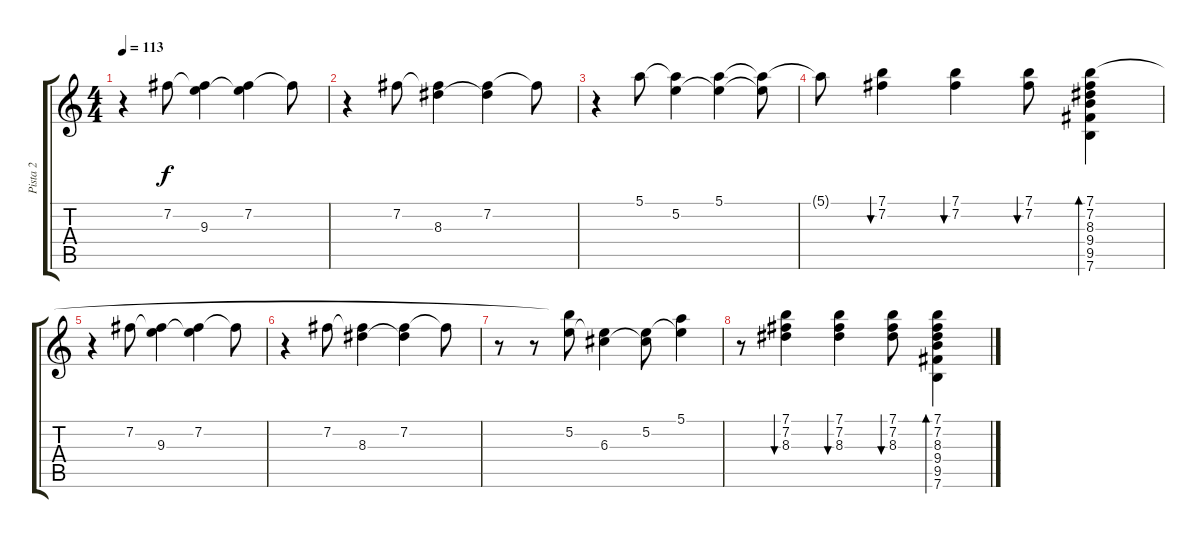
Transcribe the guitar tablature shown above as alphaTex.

\track ("Pista 2" "Pista 2") {instrument acousticguitarsteel}
\staff {score tabs}
\tuning (E4 B3 G3 D3 A2 E2) {hide}
\ts (4 4)
\tempo 113
\clef g2
\ks c
r.4{dy f instrument acousticguitarsteel} 7.2.8 (7.2{t} 9.3).4 (7.2 9.3{t}).4 7.2{t}.8 |
r.4 7.2.8 (7.2{t} 8.3).4 (7.2 8.3{t}).4 7.2{t}.8 |
r.4 5.1.8 (5.1{t} 5.2).4 (5.1 5.2{t}).4 (5.1{t} 5.2{t}).8 |
5.1{t}.8 (7.1 7.2).4{bu 30} (7.1 7.2).4{bu 30} (7.1 7.2).8{bu 30} (7.1 7.2 8.3 9.4 9.5 7.6).4{bd 30} |
r.4 7.2.8 (7.2{t} 9.3).4 (7.2 9.3{t}).4 7.2{t}.8 |
r.4 7.2.8 (7.2{t} 8.3).4 (7.2 8.3{t}).4 7.2{t}.8 |
r.8 r.8 (7.1{t} 5.2).8 (5.2{t} 6.3).4 (5.2 6.3{t}).8 (5.1 5.2{t}).4 |
r.8 (7.1 7.2 8.3).4{bu 30} (7.1 7.2 8.3).4{bu 30} (7.1 7.2 8.3).8{bu 30} (7.1 7.2 8.3 9.4 9.5 7.6).4{bd 30}
